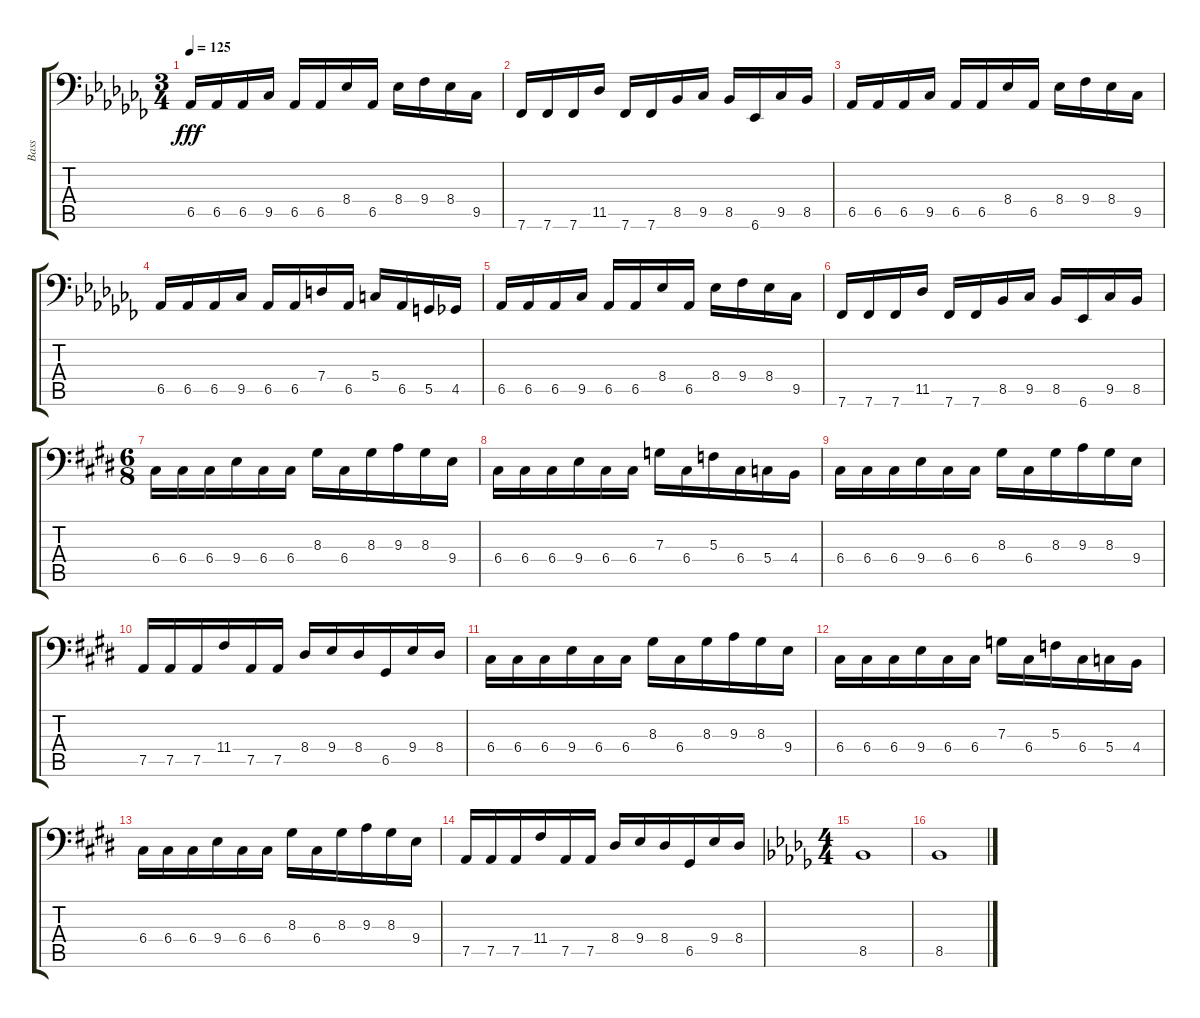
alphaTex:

\track ("Bass" "Bass") {instrument electricbasspick}
\staff {score tabs}
\tuning (Bb2 F2 C2 G1 D1 A0) {hide}
\ts (3 4)
\tempo 125
\clef f4
\ks abminor
6.5.16{dy fff} 6.5.16 6.5.16 9.5.16 6.5.16 6.5.16 8.4.16 6.5.16 8.4.16 9.4.16 8.4.16 9.5.16 |
7.6.16 7.6.16 7.6.16 11.5.16 7.6.16 7.6.16 8.5.16 9.5.16 8.5.16 6.6.16 9.5.16 8.5.16 |
6.5.16 6.5.16 6.5.16 9.5.16 6.5.16 6.5.16 8.4.16 6.5.16 8.4.16 9.4.16 8.4.16 9.5.16 |
6.5.16 6.5.16 6.5.16 9.5.16 6.5.16 6.5.16 7.4.16 6.5.16 5.4.16 6.5.16 5.5.16 4.5.16 |
6.5.16 6.5.16 6.5.16 9.5.16 6.5.16 6.5.16 8.4.16 6.5.16 8.4.16 9.4.16 8.4.16 9.5.16 |
7.6.16 7.6.16 7.6.16 11.5.16 7.6.16 7.6.16 8.5.16 9.5.16 8.5.16 6.6.16 9.5.16 8.5.16 |
\ts (6 8)
\ks c#minor
6.4.16 6.4.16 6.4.16 9.4.16 6.4.16 6.4.16 8.3.16 6.4.16 8.3.16 9.3.16 8.3.16 9.4.16 |
6.4.16 6.4.16 6.4.16 9.4.16 6.4.16 6.4.16 7.3.16 6.4.16 5.3.16 6.4.16 5.4.16 4.4.16 |
6.4.16 6.4.16 6.4.16 9.4.16 6.4.16 6.4.16 8.3.16 6.4.16 8.3.16 9.3.16 8.3.16 9.4.16 |
7.5.16 7.5.16 7.5.16 11.4.16 7.5.16 7.5.16 8.4.16 9.4.16 8.4.16 6.5.16 9.4.16 8.4.16 |
6.4.16 6.4.16 6.4.16 9.4.16 6.4.16 6.4.16 8.3.16 6.4.16 8.3.16 9.3.16 8.3.16 9.4.16 |
6.4.16 6.4.16 6.4.16 9.4.16 6.4.16 6.4.16 7.3.16 6.4.16 5.3.16 6.4.16 5.4.16 4.4.16 |
6.4.16 6.4.16 6.4.16 9.4.16 6.4.16 6.4.16 8.3.16 6.4.16 8.3.16 9.3.16 8.3.16 9.4.16 |
7.5.16 7.5.16 7.5.16 11.4.16 7.5.16 7.5.16 8.4.16 9.4.16 8.4.16 6.5.16 9.4.16 8.4.16 |
\ts (4 4)
\section ("" "")
\ks bbminor
8.5.1 |
8.5.1
